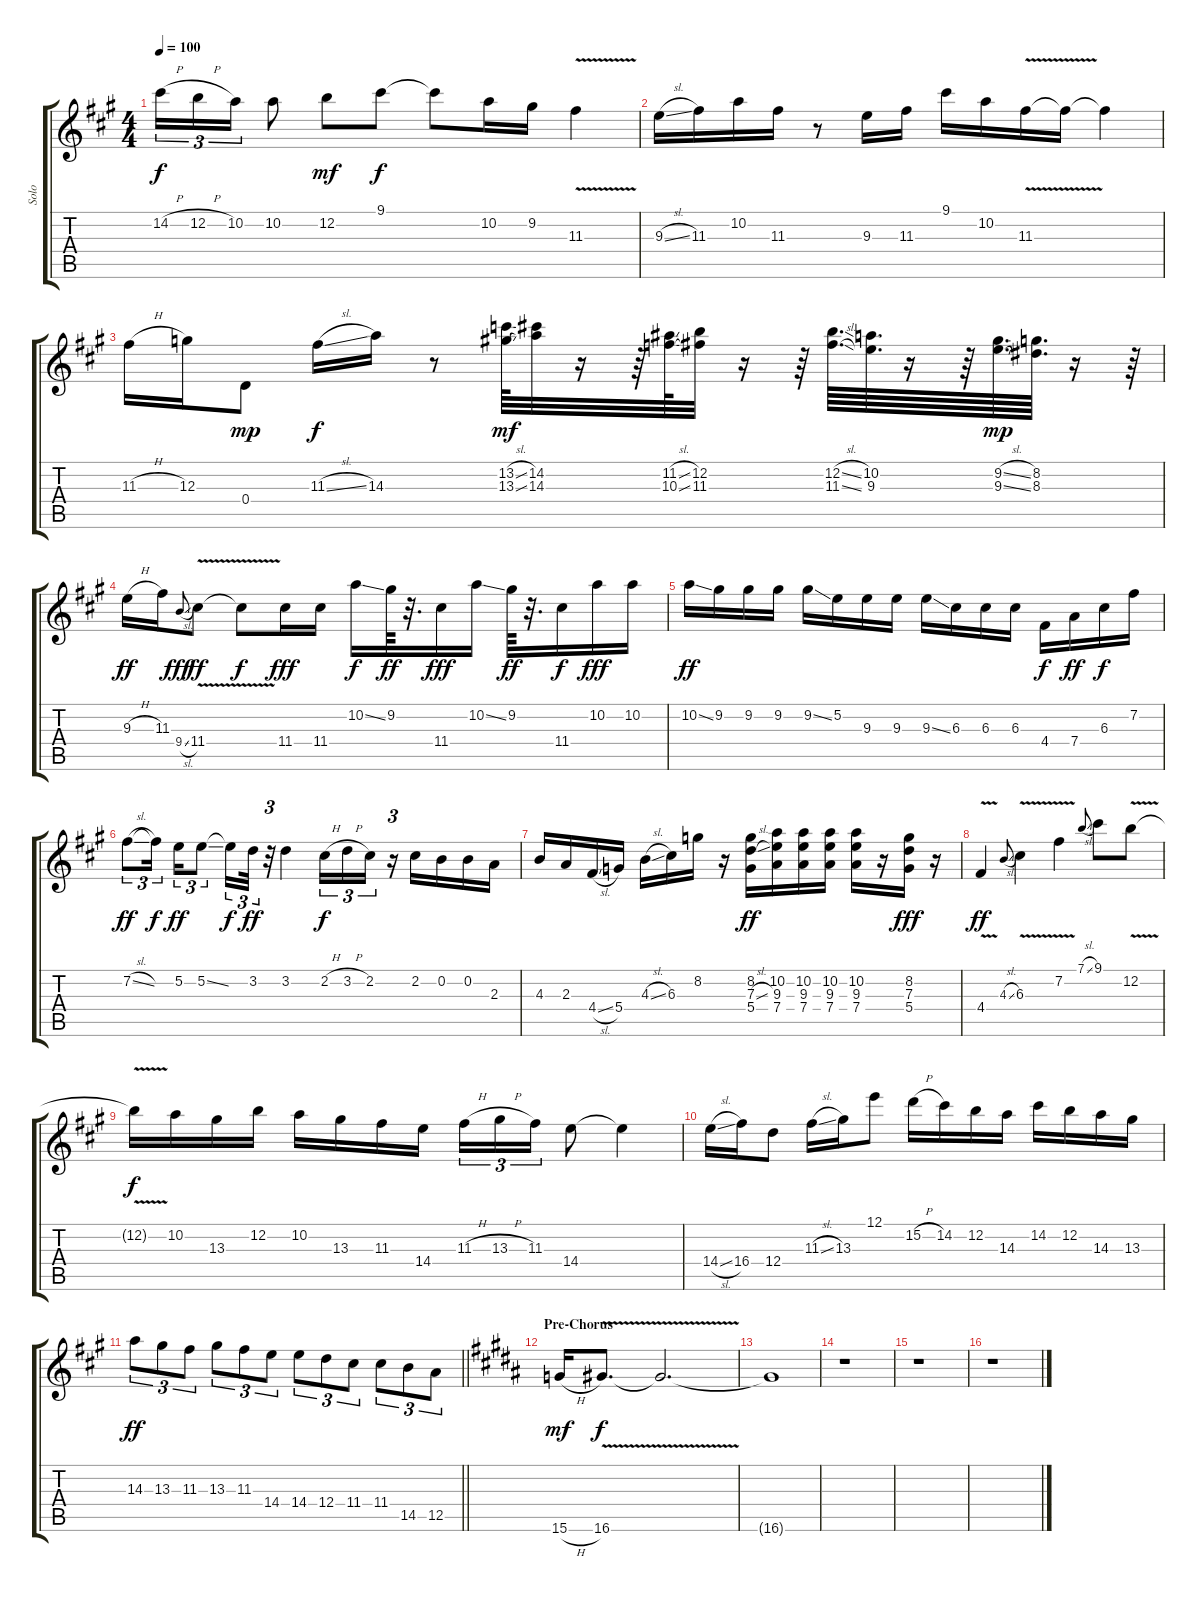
\track ("Solo" "Solo") {instrument overdrivenguitar}
\staff {score tabs}
\tuning (E4 B3 G3 D3 A2 E2) {hide}
\ts (4 4)
\tempo 100
\clef g2
\ks a
14.2{h}.16{tu (3 2) dy f} 12.2{h}.16{tu (3 2)} 10.2.16{tu (3 2)} 10.2.8 12.2.8{dy mf} 9.1.8{dy f} 9.1{t}.8 10.2.16 9.2.16 11.3{v}.4 |
9.3{sl}.16 11.3.16 10.2.16 11.3.16 r.8 9.3.16 11.3.16 9.1.16 10.2.16 11.3{v}.16 11.3{t}.16 11.3{t}.4 |
11.3{h}.16 12.3.16 0.4.8{dy mp} 11.3{sl}.16{dy f} 14.3.16 r.8 (13.2{sl} 13.3{sl}).64{dy mf} (14.2 14.3).32 r.16 r.64 (11.2{sl} 10.3{sl}).64 (12.2 11.3).32 r.16 r.64 (12.2{sl} 11.3{sl}).64{d} (10.2 9.3).64{d} r.16 r.64 (9.2{sl} 9.3{sl}).64{d dy mp} (8.2 8.3).64{d} r.16 r.64 |
9.3{h}.16{dy ff} 11.3.16 9.4{sl}.8{gr onbeat dy fff} 11.4{v}.8{dy ff} 11.4{t}.8{dy f} 11.4.16{dy fff} 11.4.16 10.2{ss}.16{dy f} 9.2.64{dy ff} r.32{d} 11.4.16{dy fff} 10.2{ss}.16 9.2.64{dy ff} r.32{d} 11.4.16{dy f} 10.2.16{dy fff} 10.2.16 |
10.2{ss}.16{dy ff} 9.2.16 9.2.16 9.2.16 9.2{ss}.16 5.2.16 9.3.16 9.3.16 9.3{ss}.16 6.3.16 6.3.16 6.3.16 4.4.16{dy f} 7.4.16{dy ff} 6.3.16{dy f} 7.2.16 |
7.2{sl}.8{tu (3 2) dy ff} 7.2{t}.16{tu (3 2) dy f beam splitsecondary} 5.2.16{tu (3 2) dy ff} 5.2{ss}.8{tu (3 2)} 5.2{t}.16{tu (3 2) dy f} 3.2.32{tu (3 2) dy ff} r.32{tu (3 2)} 3.2.4 2.2{h}.16{tu (3 2) dy f} 3.2{h}.16{tu (3 2)} 2.2.16{tu (3 2)} r.16{tu (3 2)} 2.2.16 0.2.16 0.2.16 2.3.16 |
4.3.16 2.3.16 4.4{sl}.16 5.4.16 4.3{sl}.16 6.3.16 8.2.16 r.16 (8.2 7.3{sl} 5.4).16{dy ff} (10.2 9.3 7.4).16 (10.2 9.3 7.4).16 (10.2 9.3 7.4).16 (10.2 9.3 7.4).16 r.16 (8.2 7.3 5.4).16{dy fff} r.16 |
4.4{v}.4{dy ff} 4.3{sl}.8{gr onbeat} 6.3{v}.4 7.2{v}.4 7.1{sl}.8{gr onbeat} 9.1.8 12.2{v}.8 |
12.2{t}.16{dy f} 10.2.16 13.3.16 12.2.16 10.2.16 13.3.16 11.3.16 14.4.16 11.3{h}.16{tu (3 2)} 13.3{h}.16{tu (3 2)} 11.3.16{tu (3 2)} 14.4.8 14.4{t}.4 |
14.4{sl}.16 16.4.16 12.4.8 11.3{sl}.16 13.3.16 12.1.8 15.2{h}.16 14.2.16 12.2.16 14.3.16 14.2.16 12.2.16 14.3.16 13.3.16 |
\barLineRight lightlight
14.3.8{tu (3 2) dy ff} 13.3.8{tu (3 2)} 11.3.8{tu (3 2)} 13.3.8{tu (3 2)} 11.3.8{tu (3 2)} 14.4.8{tu (3 2)} 14.4.8{tu (3 2)} 12.4.8{tu (3 2)} 11.4.8{tu (3 2)} 11.4.8{tu (3 2)} 14.5.8{tu (3 2)} 12.5.8{tu (3 2)} |
\section ("" "Pre-Chorus")
\ks b
15.6{h}.16{dy mf} 16.6{v}.8{d dy f} 16.6{t}.2{d} |
\ks g#minor
16.6{t}.1 |
r.1 |
r.1 |
r.1
